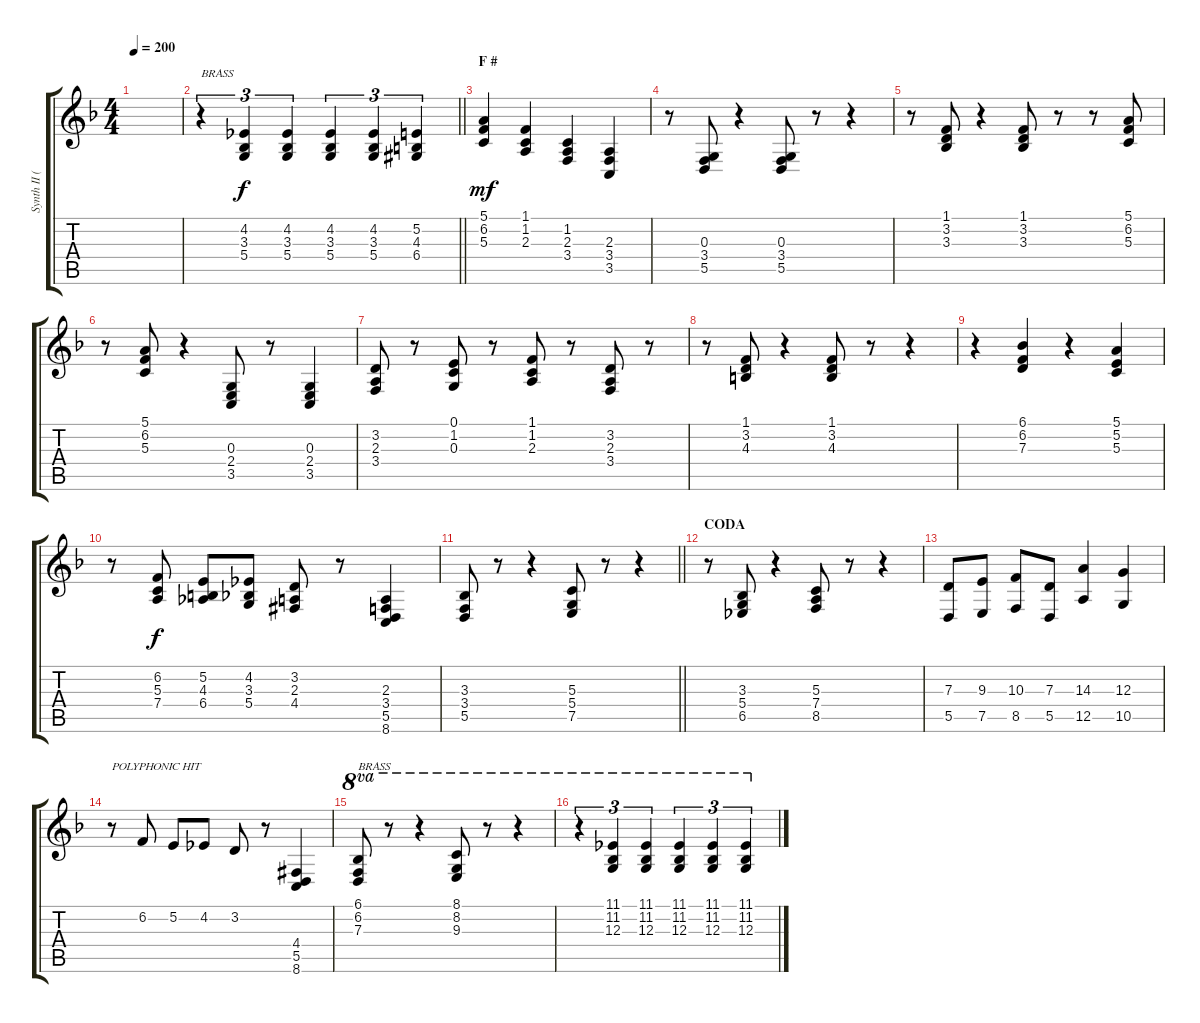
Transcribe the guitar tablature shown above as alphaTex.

\track ("Synth II (Kotobuki Tsumugi)" "Synth II (") {instrument orchestrahit}
\staff {score tabs}
\tuning (E4 B3 G3 D3 A2 E2) {hide}
\ts (4 4)
\tempo 200
\clef g2
\ks f
|
\barLineRight lightlight
r.4{tu (3 2) txt "BRASS" instrument synthbrass1} (4.2 3.3 5.4).4{tu (3 2)} (4.2 3.3 5.4).4{tu (3 2)} (4.2 3.3 5.4).4{tu (3 2)} (4.2 3.3 5.4).4{tu (3 2)} (5.2 4.3 6.4{acc #}).4{tu (3 2)} |
\section ("" "F #")
(5.1 6.2 5.3).4{dy mf} (1.1 1.2 2.3).4 (1.2 2.3 3.4).4 (2.3 3.4 3.5).4 |
r.8 (0.3 3.4 5.5).8 r.4 (0.3 3.4 5.5).8 r.8 r.4 |
r.8 (1.1 3.2 3.3).8 r.4 (1.1 3.2 3.3).8 r.8 r.8 (5.1 6.2 5.3).8 |
r.8 (5.1 6.2 5.3).8 r.4 (0.3 2.4 3.5).8 r.8 (0.3 2.4 3.5).4 |
(3.2 2.3 3.4).8 r.8 (0.1 1.2 0.3).8 r.8 (1.1 1.2 2.3).8 r.8 (3.2 2.3 3.4).8 r.8 |
r.8 (1.1 3.2 4.3).8 r.4 (1.1 3.2 4.3).8 r.8 r.4 |
r.4 (6.1 6.2 7.3).4 r.4 (5.1 5.2 5.3).4 |
r.8 (6.2 5.3 7.4).8{dy f} (5.2 4.3 6.4).8 (4.2 3.3 5.4).8 (3.2 2.3 4.4{acc #}).8 r.8 (2.3 3.4 5.5 8.6).4 |
\barLineRight lightlight
(3.3 3.4 5.5).8 r.8 r.4 (5.3 5.4 7.5).8 r.8 r.4 |
\section ("" "CODA")
r.8 (3.3 5.4 6.5).8 r.4 (5.3 7.4 8.5).8 r.8 r.4 |
(7.3 5.5).8 (9.3 7.5).8 (10.3 8.5).8 (7.3 5.5).8 (14.3 12.5).4 (12.3 10.5).4 |
r.8{txt "POLYPHONIC HIT" instrument orchestrahit} 6.2.8 5.2.8 4.2.8 3.2.8 r.8 (4.4{acc #} 5.5 8.6).4 |
(6.1 6.2 7.3).8{ot 8va txt "BRASS" instrument synthbrass1} r.8{ot 8va} r.4{ot 8va} (8.1 8.2 9.3).8{ot 8va} r.8{ot 8va} r.4{ot 8va} |
r.4{tu (3 2) ot 8va} (11.1 11.2 12.3).4{tu (3 2) ot 8va} (11.1 11.2 12.3).4{tu (3 2) ot 8va} (11.1 11.2 12.3).4{tu (3 2) ot 8va} (11.1 11.2 12.3).4{tu (3 2) ot 8va} (11.1 11.2 12.3).4{tu (3 2) ot 8va}
